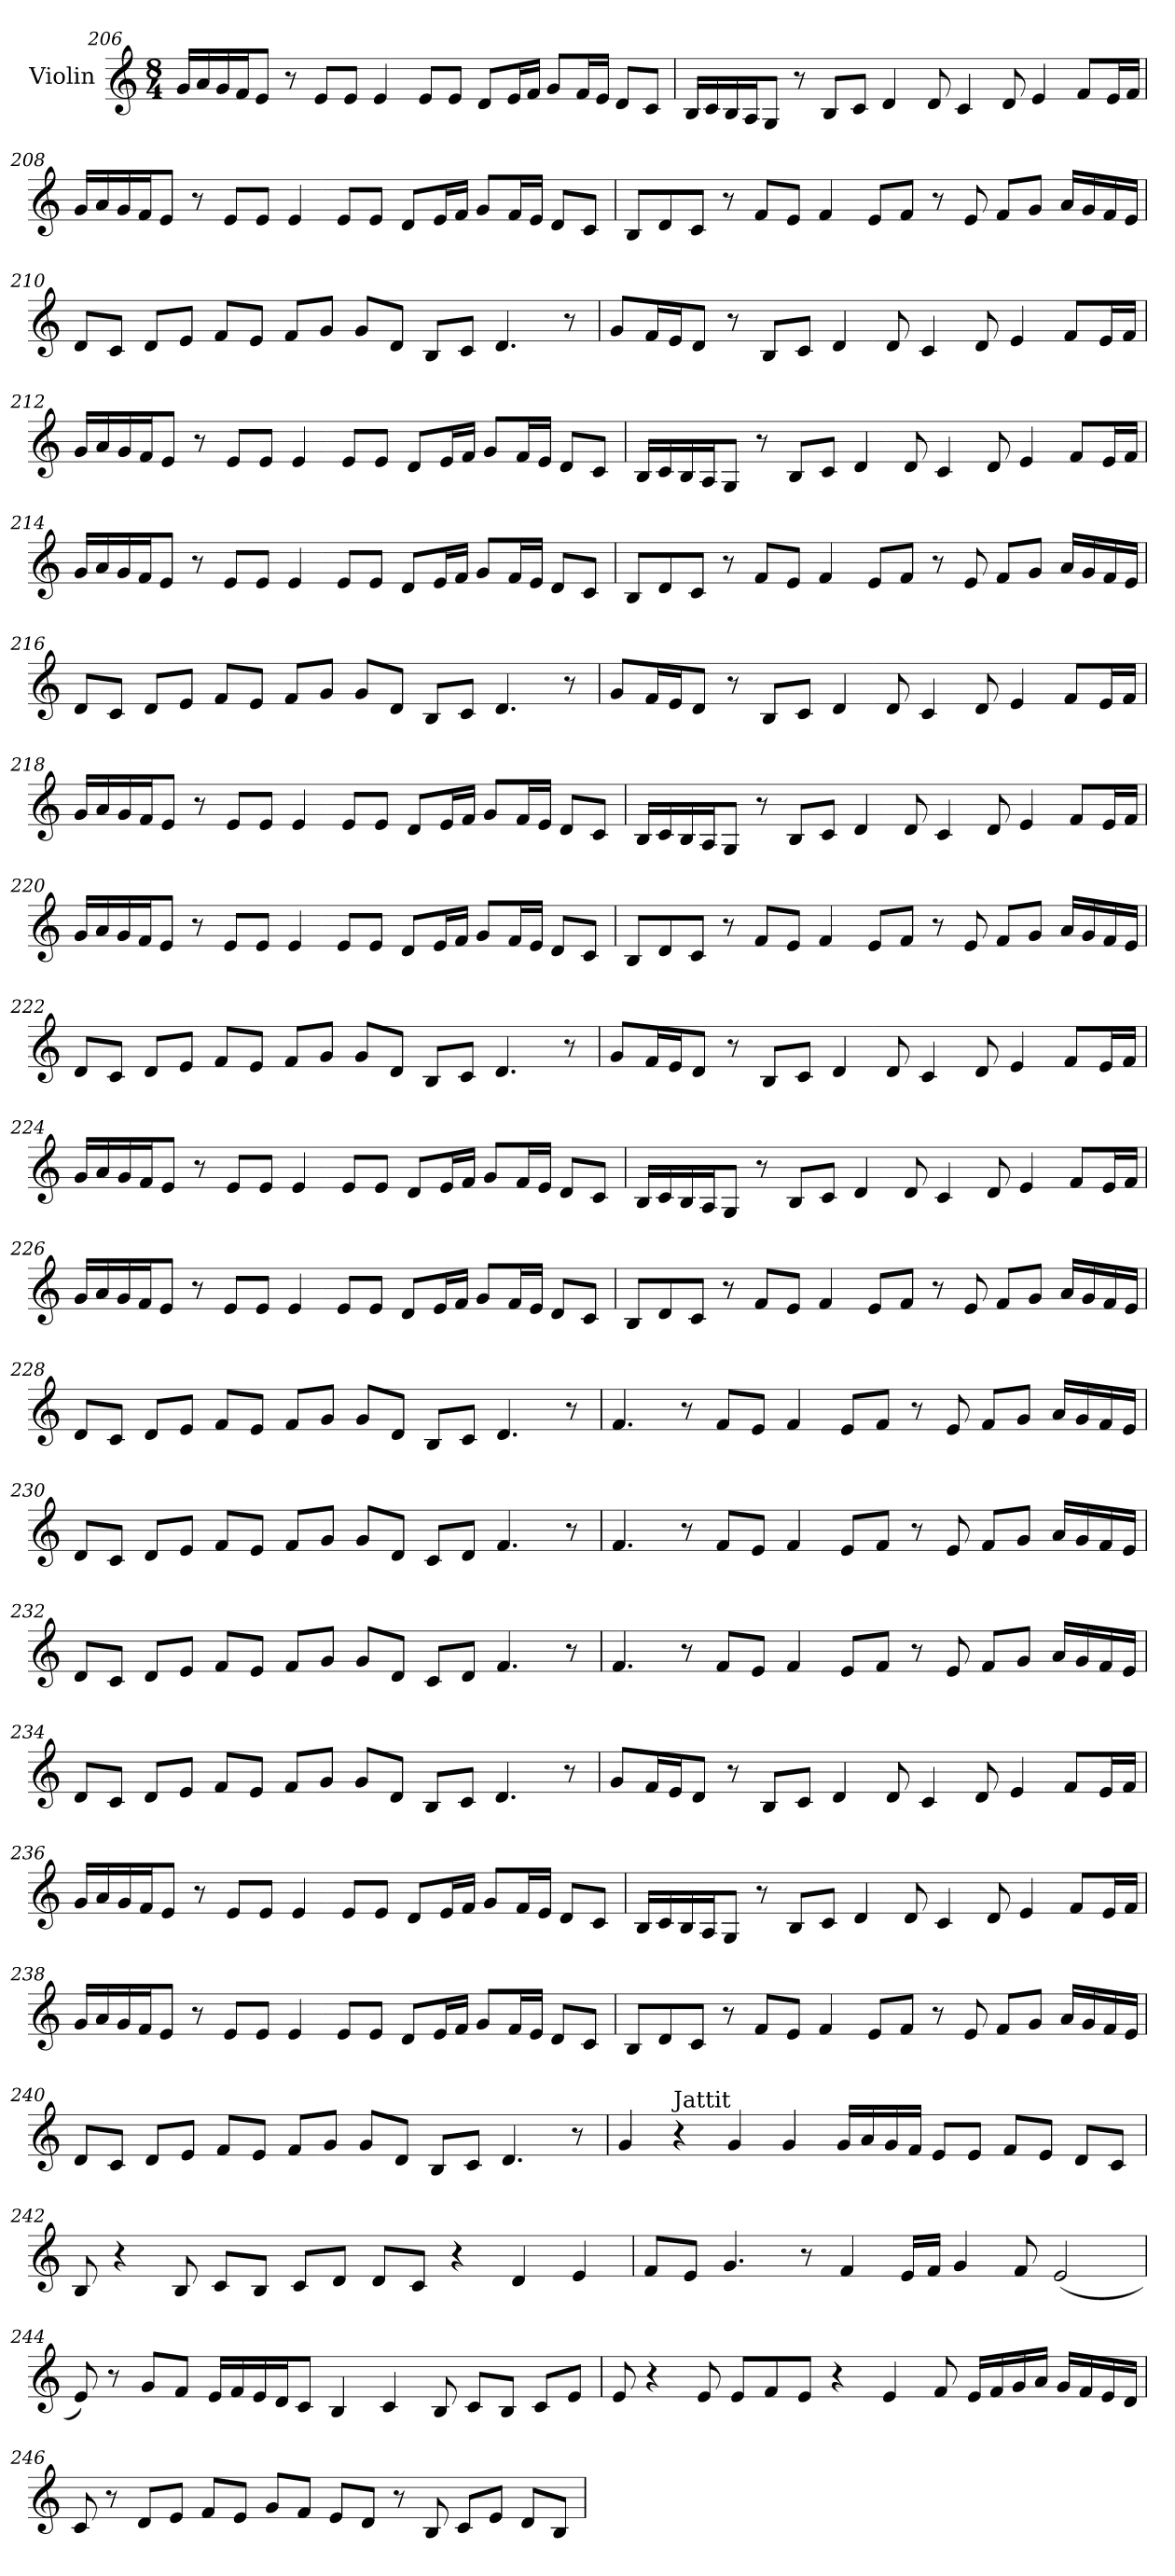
**kern
*part1
*staff1
*I"Violin
!!LO:LB:g=z
*clefG2
*k[]
*M8/4
=206
16g/LL
16a/
16g/
16f/J
8e/J
8r
8e/L
8e/J
4e/
8e/L
8e/J
8d/L
16e/L
16f/JJ
8g/L
16f/L
16e/JJ
8d/L
8c/J
=207
16B/LL
16c/
16B/
16A/J
8G/J
8r
8B/L
8c/J
4d/
8d/
4c/
8d/
4e/
8f/L
16e/L
16f/JJ
!!LO:LB:g=z
=208
16g/LL
16a/
16g/
16f/J
8e/J
8r
8e/L
8e/J
4e/
8e/L
8e/J
8d/L
16e/L
16f/JJ
8g/L
16f/L
16e/JJ
8d/L
8c/J
=209
8B/L
8d/
8c/J
8r
8f/L
8e/J
4f/
8e/L
8f/J
8r
8e/
8f/L
8g/J
16a/LL
16g/
16f/
16e/JJ
!!LO:LB:g=z
=210
8d/L
8c/J
8d/L
8e/J
8f/L
8e/J
8f/L
8g/J
8g/L
8d/J
8B/L
8c/J
4.d/
8r
=211
8g/L
16f/L
16e/J
8d/J
8r
8B/L
8c/J
4d/
8d/
4c/
8d/
4e/
8f/L
16e/L
16f/JJ
!!LO:LB:g=z
=212
16g/LL
16a/
16g/
16f/J
8e/J
8r
8e/L
8e/J
4e/
8e/L
8e/J
8d/L
16e/L
16f/JJ
8g/L
16f/L
16e/JJ
8d/L
8c/J
=213
16B/LL
16c/
16B/
16A/J
8G/J
8r
8B/L
8c/J
4d/
8d/
4c/
8d/
4e/
8f/L
16e/L
16f/JJ
!!LO:PB:g=z
=214
16g/LL
16a/
16g/
16f/J
8e/J
8r
8e/L
8e/J
4e/
8e/L
8e/J
8d/L
16e/L
16f/JJ
8g/L
16f/L
16e/JJ
8d/L
8c/J
=215
8B/L
8d/
8c/J
8r
8f/L
8e/J
4f/
8e/L
8f/J
8r
8e/
8f/L
8g/J
16a/LL
16g/
16f/
16e/JJ
!!LO:LB:g=z
=216
8d/L
8c/J
8d/L
8e/J
8f/L
8e/J
8f/L
8g/J
8g/L
8d/J
8B/L
8c/J
4.d/
8r
=217
8g/L
16f/L
16e/J
8d/J
8r
8B/L
8c/J
4d/
8d/
4c/
8d/
4e/
8f/L
16e/L
16f/JJ
!!LO:LB:g=z
=218
16g/LL
16a/
16g/
16f/J
8e/J
8r
8e/L
8e/J
4e/
8e/L
8e/J
8d/L
16e/L
16f/JJ
8g/L
16f/L
16e/JJ
8d/L
8c/J
=219
16B/LL
16c/
16B/
16A/J
8G/J
8r
8B/L
8c/J
4d/
8d/
4c/
8d/
4e/
8f/L
16e/L
16f/JJ
!!LO:LB:g=z
=220
16g/LL
16a/
16g/
16f/J
8e/J
8r
8e/L
8e/J
4e/
8e/L
8e/J
8d/L
16e/L
16f/JJ
8g/L
16f/L
16e/JJ
8d/L
8c/J
=221
8B/L
8d/
8c/J
8r
8f/L
8e/J
4f/
8e/L
8f/J
8r
8e/
8f/L
8g/J
16a/LL
16g/
16f/
16e/JJ
!!LO:LB:g=z
=222
8d/L
8c/J
8d/L
8e/J
8f/L
8e/J
8f/L
8g/J
8g/L
8d/J
8B/L
8c/J
4.d/
8r
=223
8g/L
16f/L
16e/J
8d/J
8r
8B/L
8c/J
4d/
8d/
4c/
8d/
4e/
8f/L
16e/L
16f/JJ
!!LO:LB:g=z
=224
16g/LL
16a/
16g/
16f/J
8e/J
8r
8e/L
8e/J
4e/
8e/L
8e/J
8d/L
16e/L
16f/JJ
8g/L
16f/L
16e/JJ
8d/L
8c/J
=225
16B/LL
16c/
16B/
16A/J
8G/J
8r
8B/L
8c/J
4d/
8d/
4c/
8d/
4e/
8f/L
16e/L
16f/JJ
!!LO:LB:g=z
=226
16g/LL
16a/
16g/
16f/J
8e/J
8r
8e/L
8e/J
4e/
8e/L
8e/J
8d/L
16e/L
16f/JJ
8g/L
16f/L
16e/JJ
8d/L
8c/J
=227
8B/L
8d/
8c/J
8r
8f/L
8e/J
4f/
8e/L
8f/J
8r
8e/
8f/L
8g/J
16a/LL
16g/
16f/
16e/JJ
!!LO:LB:g=z
=228
8d/L
8c/J
8d/L
8e/J
8f/L
8e/J
8f/L
8g/J
8g/L
8d/J
8B/L
8c/J
4.d/
8r
=229
4.f/
8r
8f/L
8e/J
4f/
8e/L
8f/J
8r
8e/
8f/L
8g/J
16a/LL
16g/
16f/
16e/JJ
!!LO:PB:g=z
=230
8d/L
8c/J
8d/L
8e/J
8f/L
8e/J
8f/L
8g/J
8g/L
8d/J
8c/L
8d/J
4.f/
8r
=231
4.f/
8r
8f/L
8e/J
4f/
8e/L
8f/J
8r
8e/
8f/L
8g/J
16a/LL
16g/
16f/
16e/JJ
!!LO:LB:g=z
=232
8d/L
8c/J
8d/L
8e/J
8f/L
8e/J
8f/L
8g/J
8g/L
8d/J
8c/L
8d/J
4.f/
8r
=233
4.f/
8r
8f/L
8e/J
4f/
8e/L
8f/J
8r
8e/
8f/L
8g/J
16a/LL
16g/
16f/
16e/JJ
!!LO:LB:g=z
=234
8d/L
8c/J
8d/L
8e/J
8f/L
8e/J
8f/L
8g/J
8g/L
8d/J
8B/L
8c/J
4.d/
8r
=235
8g/L
16f/L
16e/J
8d/J
8r
8B/L
8c/J
4d/
8d/
4c/
8d/
4e/
8f/L
16e/L
16f/JJ
!!LO:LB:g=z
=236
16g/LL
16a/
16g/
16f/J
8e/J
8r
8e/L
8e/J
4e/
8e/L
8e/J
8d/L
16e/L
16f/JJ
8g/L
16f/L
16e/JJ
8d/L
8c/J
=237
16B/LL
16c/
16B/
16A/J
8G/J
8r
8B/L
8c/J
4d/
8d/
4c/
8d/
4e/
8f/L
16e/L
16f/JJ
!!LO:LB:g=z
=238
16g/LL
16a/
16g/
16f/J
8e/J
8r
8e/L
8e/J
4e/
8e/L
8e/J
8d/L
16e/L
16f/JJ
8g/L
16f/L
16e/JJ
8d/L
8c/J
=239
8B/L
8d/
8c/J
8r
8f/L
8e/J
4f/
8e/L
8f/J
8r
8e/
8f/L
8g/J
16a/LL
16g/
16f/
16e/JJ
!!LO:LB:g=z
=240
8d/L
8c/J
8d/L
8e/J
8f/L
8e/J
8f/L
8g/J
8g/L
8d/J
8B/L
8c/J
4.d/
8r
=241
4g/
!LO:TX:a:t=Jattit
4r
4g/
4g/
16g/LL
16a/
16g/
16f/JJ
8e/L
8e/J
8f/L
8e/J
8d/L
8c/J
!!LO:LB:g=z
=242
8B/
4r
8B/
8c/L
8B/J
8c/L
8d/J
8d/L
8c/J
4r
4d/
4e/
=243
8f/L
8e/J
4.g/
8r
4f/
16e/LL
16f/JJ
4g/
8f/
(<2e/
!!LO:LB:g=z
=244
8e/)
8r
8g/L
8f/J
16e/LL
16f/
16e/
16d/J
8c/J
4B/
4c/
8B/
8c/L
8B/J
8c/L
8e/J
=245
8e/
4r
8e/
8e/L
8f/
8e/J
4r
4e/
8f/
16e/LL
16f/
16g/
16a/JJ
16g/LL
16f/
16e/
16d/JJ
!!LO:PB:g=z
=246
8c/
8r
8d/L
8e/J
8f/L
8e/J
8g/L
8f/J
8e/L
8d/J
8r
8B/
8c/L
8e/J
8d/L
8B/J
=
*-
